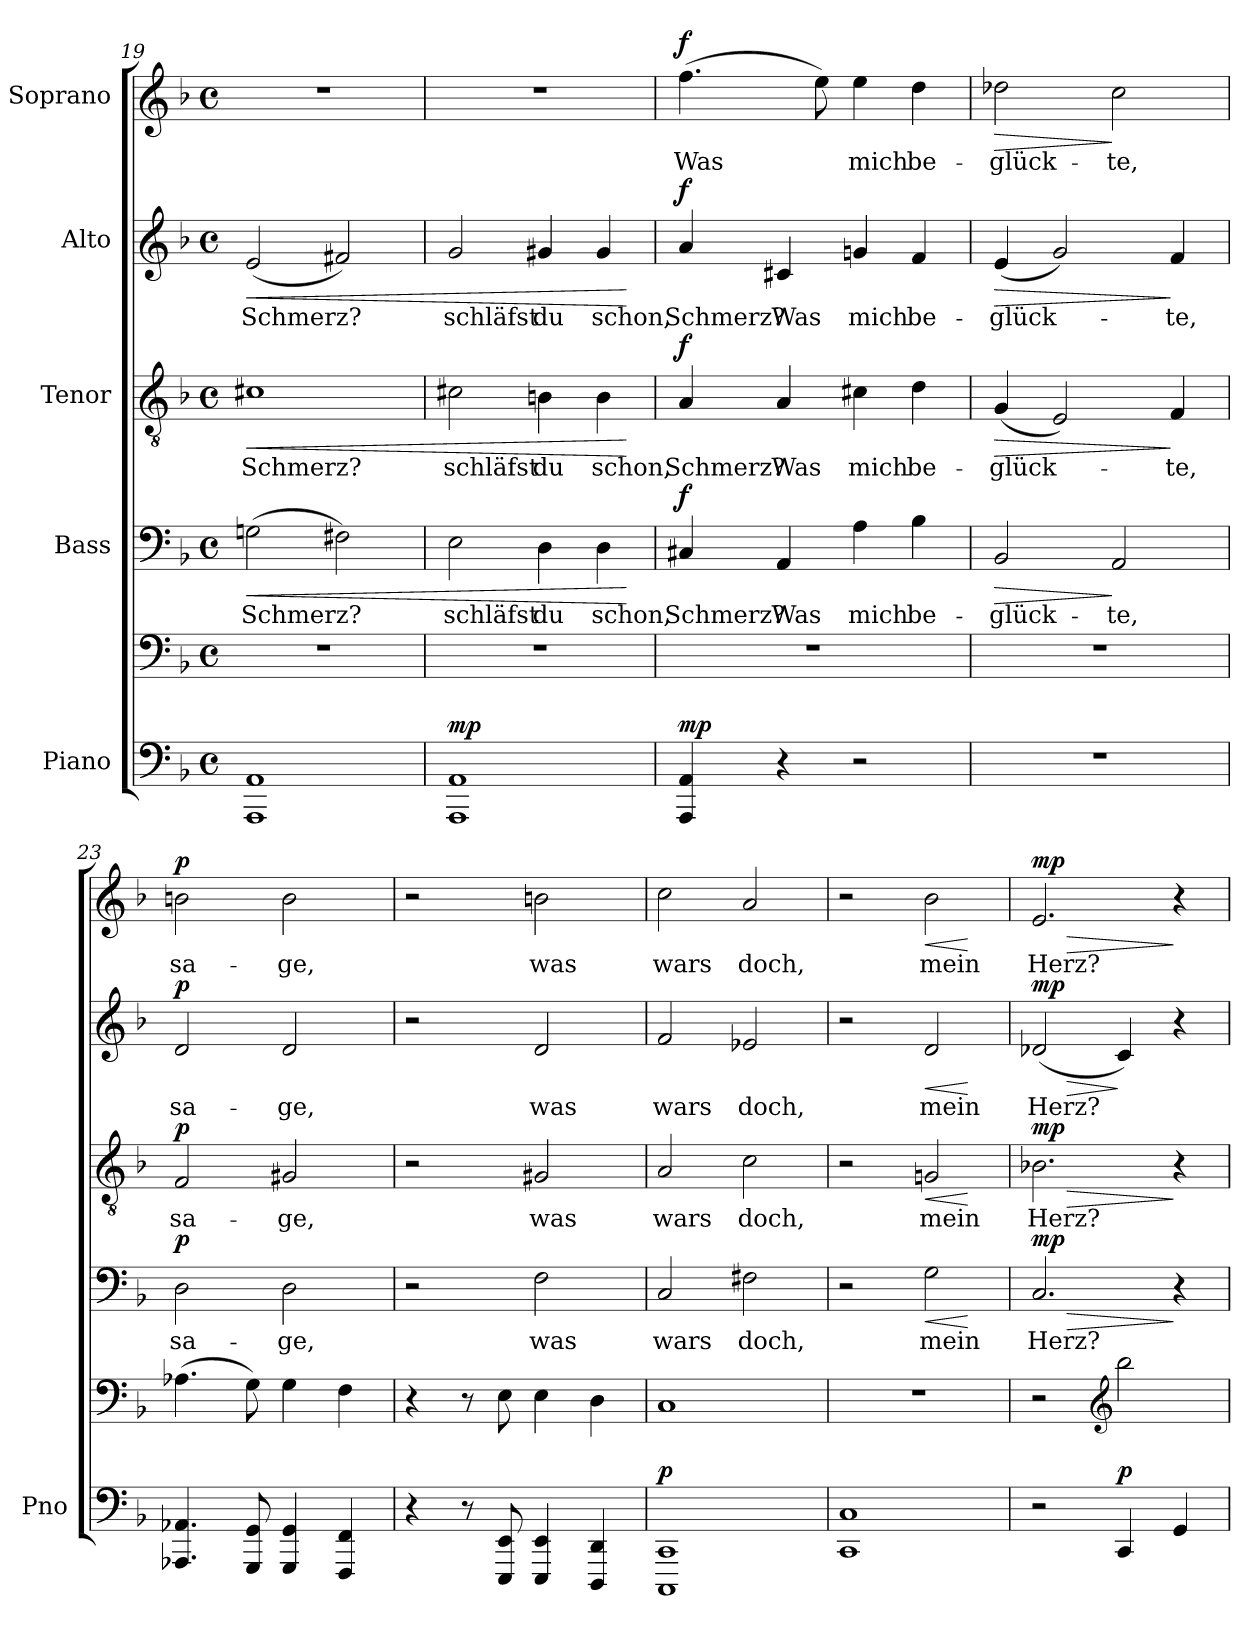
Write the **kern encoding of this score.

**kern	**kern	**dynam	**kern	**text	**dynam	**kern	**text	**dynam	**kern	**text	**dynam	**kern	**text	**dynam
*part5	*part5	*part5	*part4	*part4	*part4	*part3	*part3	*part3	*part2	*part2	*part2	*part1	*part1	*part1
*staff6	*staff5	*staff5/6	*staff4	*staff4	*staff4	*staff3	*staff3	*staff3	*staff2	*staff2	*staff2	*staff1	*staff1	*staff1
*I"Piano	*	*	*I"Bass	*	*	*I"Tenor	*	*	*I"Alto	*	*	*I"Soprano	*	*
*I'Pno	*	*	*	*	*	*	*	*	*	*	*	*	*	*
*clefF4	*clefF4	*	*clefF4	*	*	*clefGv2	*	*	*clefG2	*	*	*clefG2	*	*
*k[b-]	*k[b-]	*	*k[b-]	*	*	*k[b-]	*	*	*k[b-]	*	*	*k[b-]	*	*
*M4/4	*M4/4	*	*M4/4	*	*	*M4/4	*	*	*M4/4	*	*	*M4/4	*	*
*met(c)	*met(c)	*	*met(c)	*	*	*met(c)	*	*	*met(c)	*	*	*met(c)	*	*
=19	=19	=19	=19	=19	=19	=19	=19	=19	=19	=19	=19	=19	=19	=19
!	!	!	!	!LO:LY:b	!LO:HP:b	!	!LO:LY:b	!LO:HP:b	!	!LO:LY:b	!LO:HP:b	!	!	!
1AAA 1AA	1r	.	(>2Gn\	Schmerz?	<	1c#X	Schmerz?	<	(<2e/	Schmerz?	<	1r	.	.
.	.	.	2F#X\)	.	.	.	.	.	2f#X/)	.	.	.	.	.
=20	=20	=20	=20	=20	=20	=20	=20	=20	=20	=20	=20	=20	=20	=20
!	!	!LO:DY:a=2	!	!LO:LY:b	!	!	!LO:LY:b	!	!	!LO:LY:b	!	!	!	!
1AAA 1AA	1r	mp	2E\	schläfst	.	2c#X\	schläfst	.	2g/	schläfst	.	1r	.	.
!	!	!	!	!LO:LY:b	!	!	!LO:LY:b	!	!	!LO:LY:b	!	!	!	!
.	.	.	4D\	du	.	4Bn\	du	.	4g#X/	du	.	.	.	.
!	!	!	!	!LO:LY:b	!	!	!LO:LY:b	!	!	!LO:LY:b	!	!	!	!
.	.	.	4D\	schon,	.	4B\	schon,	.	4g#/	schon,	.	.	.	.
.	.	.	.	.	[	.	.	[	.	.	[	.	.	.
!!LO:PB:g=z
=21	=21	=21	=21	=21	=21	=21	=21	=21	=21	=21	=21	=21	=21	=21
!	!	!LO:DY:a=2	!	!LO:LY:b	!LO:DY:a	!	!LO:LY:b	!LO:DY:a	!	!LO:LY:b	!LO:DY:a	!	!LO:LY:b	!LO:DY:a
4AAA/ 4AA/	1r	mp	4C#X/	Schmerz?	f	4A/	Schmerz?	f	4a/	Schmerz?	f	(>4.ff\	Was	f
!	!	!	!	!LO:LY:b	!	!	!LO:LY:b	!	!	!LO:LY:b	!	!	!	!
4r	.	.	4AA/	Was	.	4A/	Was	.	4c#X/	Was	.	.	.	.
.	.	.	.	.	.	.	.	.	.	.	.	8ee\)	.	.
!	!	!	!	!LO:LY:b	!	!	!LO:LY:b	!	!	!LO:LY:b	!	!	!LO:LY:b	!
2r	.	.	4A\	mich	.	4c#X\	mich	.	4gn/	mich	.	4ee\	mich	.
!	!	!	!	!LO:LY:b	!	!	!LO:LY:b	!	!	!LO:LY:b	!	!	!LO:LY:b	!
.	.	.	4B-\	be-	.	4d\	be-	.	4f/	be-	.	4dd\	be-	.
=22	=22	=22	=22	=22	=22	=22	=22	=22	=22	=22	=22	=22	=22	=22
!	!	!	!	!LO:LY:b	!LO:HP:b	!	!LO:LY:b	!LO:HP:b	!	!LO:LY:b	!LO:HP:b	!	!LO:LY:b	!LO:HP:b
1r	1r	.	2BB-/	-glück-	>	(<4G/	-glück-	>	(<4e/	-glück-	>	2dd-X\	-glück-	>
.	.	.	.	.	.	2E/)	.	.	2g/)	.	.	.	.	.
!	!	!	!	!LO:LY:b	!	!	!	!	!	!	!	!	!LO:LY:b	!
.	.	.	2AA/	-te,	]	.	.	.	.	.	.	2cc\	-te,	]
!	!	!	!	!	!	!	!LO:LY:b	!	!	!LO:LY:b	!	!	!	!
.	.	.	.	.	.	4F/	-te,	]	4f/	-te,	]	.	.	.
=23	=23	=23	=23	=23	=23	=23	=23	=23	=23	=23	=23	=23	=23	=23
!	!	!	!	!LO:LY:b	!LO:DY:a	!	!LO:LY:b	!LO:DY:a	!	!LO:LY:b	!LO:DY:a	!	!LO:LY:b	!LO:DY:a
4.AAA-X/ 4.AA-X/	(>4.A-X\	.	2D\	sa-	p	2F/	sa-	p	2d/	sa-	p	2bn\	sa-	p
8GGG/ 8GG/	8G\)	.	.	.	.	.	.	.	.	.	.	.	.	.
!	!	!	!	!LO:LY:b	!	!	!LO:LY:b	!	!	!LO:LY:b	!	!	!LO:LY:b	!
4GGG/ 4GG/	4G\	.	2D\	-ge,	.	2G#X/	-ge,	.	2d/	-ge,	.	2b\	-ge,	.
4FFF/ 4FF/	4F\	.	.	.	.	.	.	.	.	.	.	.	.	.
=24	=24	=24	=24	=24	=24	=24	=24	=24	=24	=24	=24	=24	=24	=24
4r	4r	.	2r	.	.	2r	.	.	2r	.	.	2r	.	.
8r	8r	.	.	.	.	.	.	.	.	.	.	.	.	.
8EEE/ 8EE/	8E\	.	.	.	.	.	.	.	.	.	.	.	.	.
!	!	!	!	!LO:LY:b	!	!	!LO:LY:b	!	!	!LO:LY:b	!	!	!LO:LY:b	!
4EEE/ 4EE/	4E\	.	2F\	was	.	2G#X/	was	.	2d/	was	.	2bn\	was	.
4DDD/ 4DD/	4D\	.	.	.	.	.	.	.	.	.	.	.	.	.
=25	=25	=25	=25	=25	=25	=25	=25	=25	=25	=25	=25	=25	=25	=25
!	!	!LO:DY:a=2	!	!LO:LY:b	!	!	!LO:LY:b	!	!	!LO:LY:b	!	!	!LO:LY:b	!
1CCC 1CC	1C	p	2C/	wars	.	2A/	wars	.	2f/	wars	.	2cc\	wars	.
!	!	!	!	!LO:LY:b	!	!	!LO:LY:b	!	!	!LO:LY:b	!	!	!LO:LY:b	!
.	.	.	2F#X\	doch,	.	2c\	doch,	.	2e-X/	doch,	.	2a/	doch,	.
=26	=26	=26	=26	=26	=26	=26	=26	=26	=26	=26	=26	=26	=26	=26
1CC 1C	1r	.	2r	.	.	2r	.	.	2r	.	.	2r	.	.
!	!	!	!	!LO:LY:b	!LO:HP:b	!	!LO:LY:b	!LO:HP:b	!	!LO:LY:b	!LO:HP:b	!	!LO:LY:b	!LO:HP:b
.	.	.	2G\	mein	<	2Gn/	mein	<	2d/	mein	<	2b-\	mein	<
.	.	.	.	.	[	.	.	[	.	.	[	.	.	[
!!LO:LB:g=z
=27	=27	=27	=27	=27	=27	=27	=27	=27	=27	=27	=27	=27	=27	=27
!	!	!	!	!LO:LY:b	!LO:HP:b	!	!LO:LY:b	!LO:HP:b	!	!LO:LY:b	!LO:HP:b	!	!LO:LY:b	!LO:HP:b
!	!	!	!	!	!LO:DY:n=1:a	!	!	!LO:DY:n=1:a	!	!	!LO:DY:n=1:a	!	!	!LO:DY:n=1:a
2r	2r	.	2.C/	Herz?	> mp	2.B-X\	Herz?	> mp	(<2d-X/	Herz?	> mp	2.e/	Herz?	> mp
*	*clefG2	*	*	*	*	*	*	*	*	*	*	*	*	*
!	!	!LO:DY:a=2	!	!	!	!	!	!	!	!	!	!	!	!
4CC/	2bb-\	p	.	.	.	.	.	.	4c/)	.	]	.	.	.
4GG/	.	.	4r	.	]	4r	.	]	4r	.	.	4r	.	]
=	=	=	=	=	=	=	=	=	=	=	=	=	=	=
*-	*-	*-	*-	*-	*-	*-	*-	*-	*-	*-	*-	*-	*-	*-
